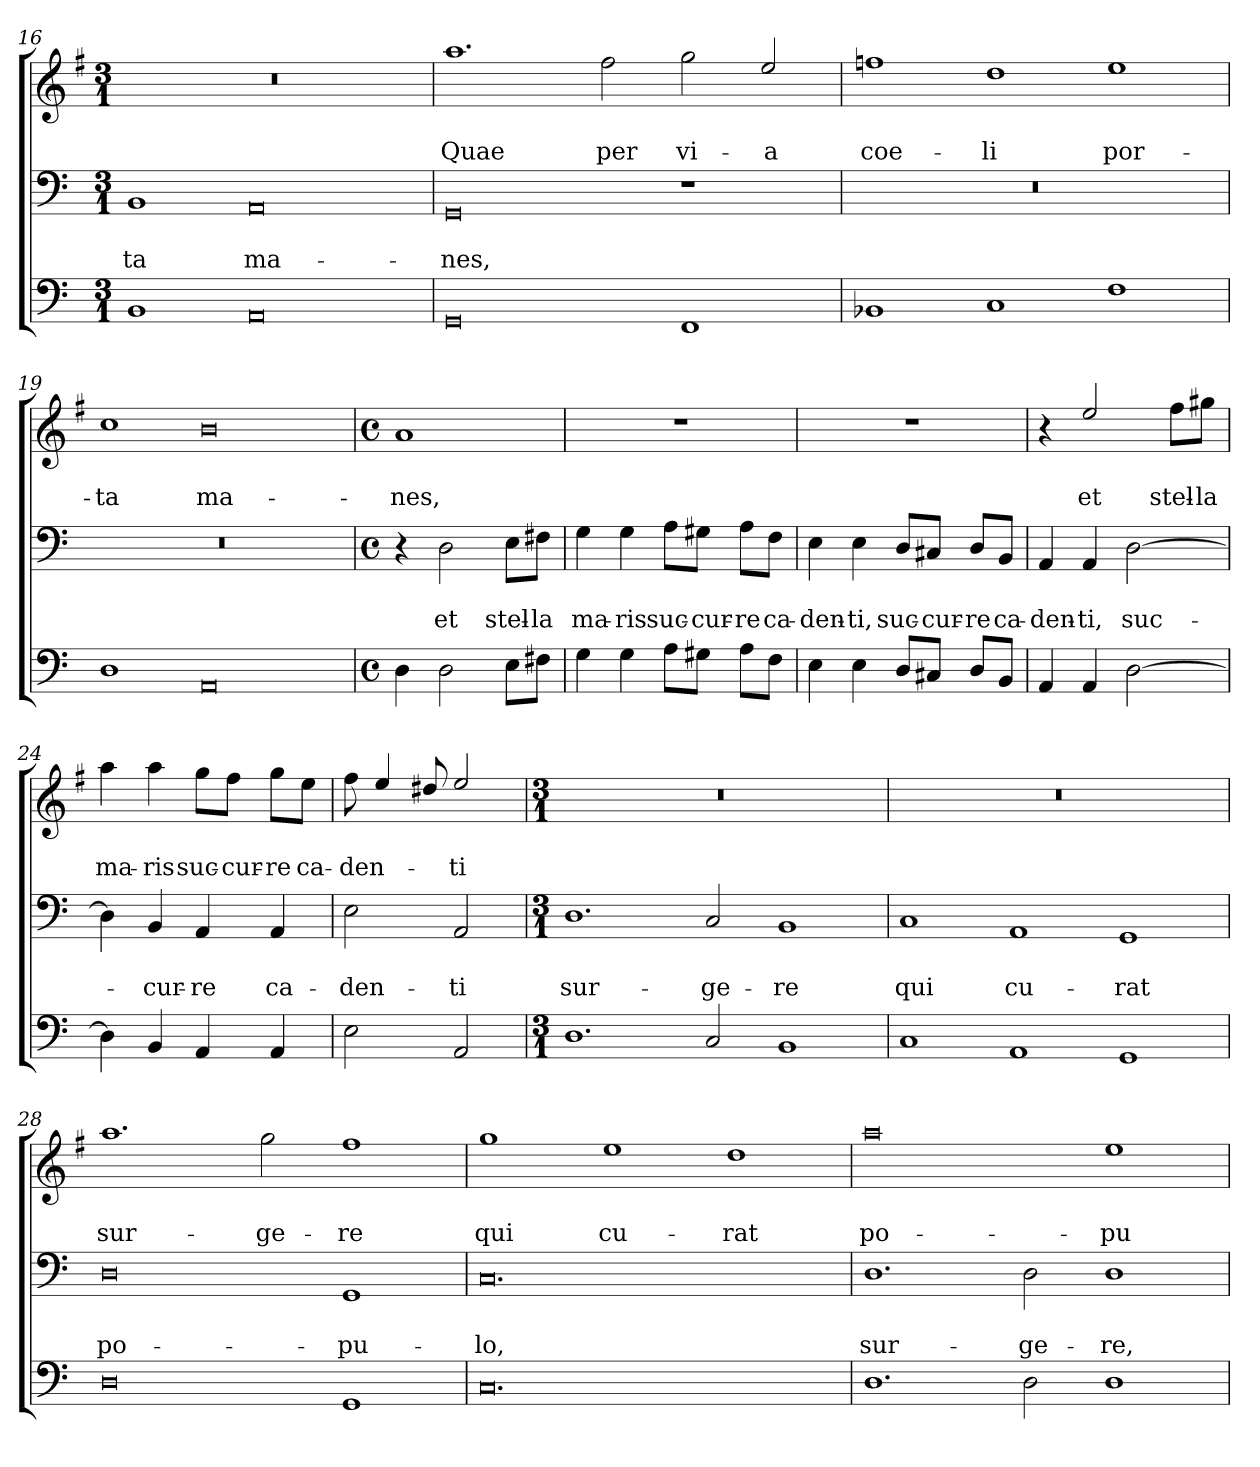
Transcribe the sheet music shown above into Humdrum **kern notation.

**kern	**kern	**text	**text	**kern	**text	**text
*part3	*part2	*part2	*part2	*part1	*part1	*part1
*staff3	*staff2	*staff2	*staff2	*staff1	*staff1	*staff1
*clefF4	*clefF4	*	*	*clefG2	*	*
*	*	*	*	*ITrd4c7	*	*
*k[]	*k[]	*	*	*k[]	*	*
*C:	*C:	*	*	*C:	*	*
*M3/1	*M3/1	*	*	*M3/1	*	*
=16	=16	=16	=16	=16	=16	=16
!	!	!	!LO:LY:b	!	!	!
1BB	1BB	.	-ta	0.r	.	.
!	!	!	!LO:LY:b	!	!	!
0AA	0AA	.	ma-	.	.	.
=17	=17	=17	=17	=17	=17	=17
!	!	!	!LO:LY:b	!	!	!LO:LY:b
0GG	0GG	.	-nes,	1.dd	.	Quae
!	!	!	!	!	!	!LO:LY:b
.	.	.	.	2b\	.	per
!	!	!	!	!	!	!LO:LY:b
1FF	1r	.	.	2cc\	.	vi-
!	!	!	!	!	!	!LO:LY:b
.	.	.	.	2a/	.	-a
=18	=18	=18	=18	=18	=18	=18
!	!	!	!	!	!	!LO:LY:b
1BB-X	0.r	.	.	1b-X	.	coe-
!	!	!	!	!	!	!LO:LY:b
1C	.	.	.	1g	.	-li
!	!	!	!	!	!	!LO:LY:b
1F	.	.	.	1a	.	por-
=19	=19	=19	=19	=19	=19	=19
!	!	!	!	!	!	!LO:LY:b
1D	0.r	.	.	1f	.	-ta
!	!	!	!	!	!	!LO:LY:b
0AA	.	.	.	0e	.	ma-
=20	=20	=20	=20	=20	=20	=20
*M4/4	*M4/4	*	*	*M4/4	*	*
*met(c)	*met(c)	*	*	*met(c)	*	*
!	!	!	!	!	!	!LO:LY:b
4D\	4r	.	.	1d	.	-nes,
!	!	!	!LO:LY:b	!	!	!
2D\	2D\	.	et	.	.	.
!	!	!	!LO:LY:b	!	!	!
8E\L	8E\L	.	stel-	.	.	.
!	!	!	!LO:LY:b	!	!	!
8F#X\J	8F#X\J	.	-la	.	.	.
!!LO:PB:g=z
=21	=21	=21	=21	=21	=21	=21
!	!	!	!LO:LY:b	!	!	!
4G\	4G\	.	ma-	1r	.	.
!	!	!	!LO:LY:b	!	!	!
4G\	4G\	.	-ris	.	.	.
!	!	!	!LO:LY:b	!	!	!
8A\L	8A\L	.	suc-	.	.	.
!	!	!	!LO:LY:b	!	!	!
8G#X\J	8G#X\J	.	-cur-	.	.	.
!	!	!	!LO:LY:b	!	!	!
8A\L	8A\L	.	-re	.	.	.
!	!	!	!LO:LY:b	!	!	!
8F\J	8F\J	.	ca-	.	.	.
=22	=22	=22	=22	=22	=22	=22
!	!	!	!LO:LY:b	!	!	!
4E\	4E\	.	-den-	1r	.	.
!	!	!	!LO:LY:b	!	!	!
4E\	4E\	.	-ti,	.	.	.
!	!	!	!LO:LY:b	!	!	!
8D/L	8D/L	.	suc-	.	.	.
!	!	!	!LO:LY:b	!	!	!
8C#X/J	8C#X/J	.	-cur-	.	.	.
!	!	!	!LO:LY:b	!	!	!
8D/L	8D/L	.	-re	.	.	.
!	!	!	!LO:LY:b	!	!	!
8BB/J	8BB/J	.	ca-	.	.	.
=23	=23	=23	=23	=23	=23	=23
!	!	!	!LO:LY:b	!	!	!
4AA/	4AA/	.	-den-	4r	.	.
!	!	!	!LO:LY:b	!	!	!LO:LY:b
4AA/	4AA/	.	-ti,	2a/	.	et
!	!	!	!LO:LY:b	!	!	!
[2D\	[2D\	.	suc-	.	.	.
!	!	!	!	!	!	!LO:LY:b
.	.	.	.	8b\L	.	stel-
!	!	!	!	!	!	!LO:LY:b
.	.	.	.	8cc#X\J	.	-la
=24	=24	=24	=24	=24	=24	=24
!	!	!	!	!	!	!LO:LY:b
4D\]	4D\]	.	.	4dd\	.	ma-
!	!	!	!LO:LY:b	!	!	!LO:LY:b
4BB/	4BB/	.	-cur-	4dd\	.	-ris
!	!	!	!LO:LY:b	!	!	!LO:LY:b
4AA/	4AA/	.	-re	8cc\L	.	suc-
!	!	!	!	!	!	!LO:LY:b
.	.	.	.	8b\J	.	-cur-
!	!	!	!LO:LY:b	!	!	!LO:LY:b
4AA/	4AA/	.	ca-	8cc\L	.	-re
!	!	!	!	!	!	!LO:LY:b
.	.	.	.	8a\J	.	ca-
=25	=25	=25	=25	=25	=25	=25
!	!	!	!LO:LY:b	!	!	!LO:LY:b
2E\	2E\	.	-den-	8b\	.	-den-
.	.	.	.	4a/	.	.
.	.	.	.	8g#X/	.	.
!	!	!	!LO:LY:b	!	!	!LO:LY:b
2AA/	2AA/	.	-ti	2a/	.	-ti
!!LO:LB:g=z
=26	=26	=26	=26	=26	=26	=26
*M3/1	*M3/1	*	*	*M3/1	*	*
!	!	!	!LO:LY:b	!	!	!
1.D	1.D	.	sur-	0.r	.	.
!	!	!	!LO:LY:b	!	!	!
2C/	2C/	.	-ge-	.	.	.
!	!	!	!LO:LY:b	!	!	!
1BB	1BB	.	-re	.	.	.
=27	=27	=27	=27	=27	=27	=27
!	!	!	!LO:LY:b	!	!	!
1C	1C	.	qui	0.r	.	.
!	!	!	!LO:LY:b	!	!	!
1AA	1AA	.	cu-	.	.	.
!	!	!	!LO:LY:b	!	!	!
1GG	1GG	.	-rat	.	.	.
=28	=28	=28	=28	=28	=28	=28
!	!	!	!LO:LY:b	!	!	!LO:LY:b
0D	0D	.	po-	1.dd	.	sur-
!	!	!	!	!	!	!LO:LY:b
.	.	.	.	2cc\	.	-ge-
!	!	!	!LO:LY:b	!	!	!LO:LY:b
1GG	1GG	.	-pu-	1b	.	-re
=29	=29	=29	=29	=29	=29	=29
!	!	!	!LO:LY:b	!	!	!LO:LY:b
0.C	0.C	.	-lo,	1cc	.	qui
!	!	!	!	!	!	!LO:LY:b
.	.	.	.	1a	.	cu-
!	!	!	!	!	!	!LO:LY:b
.	.	.	.	1g	.	-rat
=30	=30	=30	=30	=30	=30	=30
!	!	!	!LO:LY:b	!	!	!LO:LY:b
1.D	1.D	.	sur-	0dd	.	po-
!	!	!	!LO:LY:b	!	!	!
2D\	2D\	.	-ge-	.	.	.
!	!	!	!LO:LY:b	!	!	!LO:LY:b
1D	1D	.	-re,	1a	.	-pu-
=	=	=	=	=	=	=
*-	*-	*-	*-	*-	*-	*-
